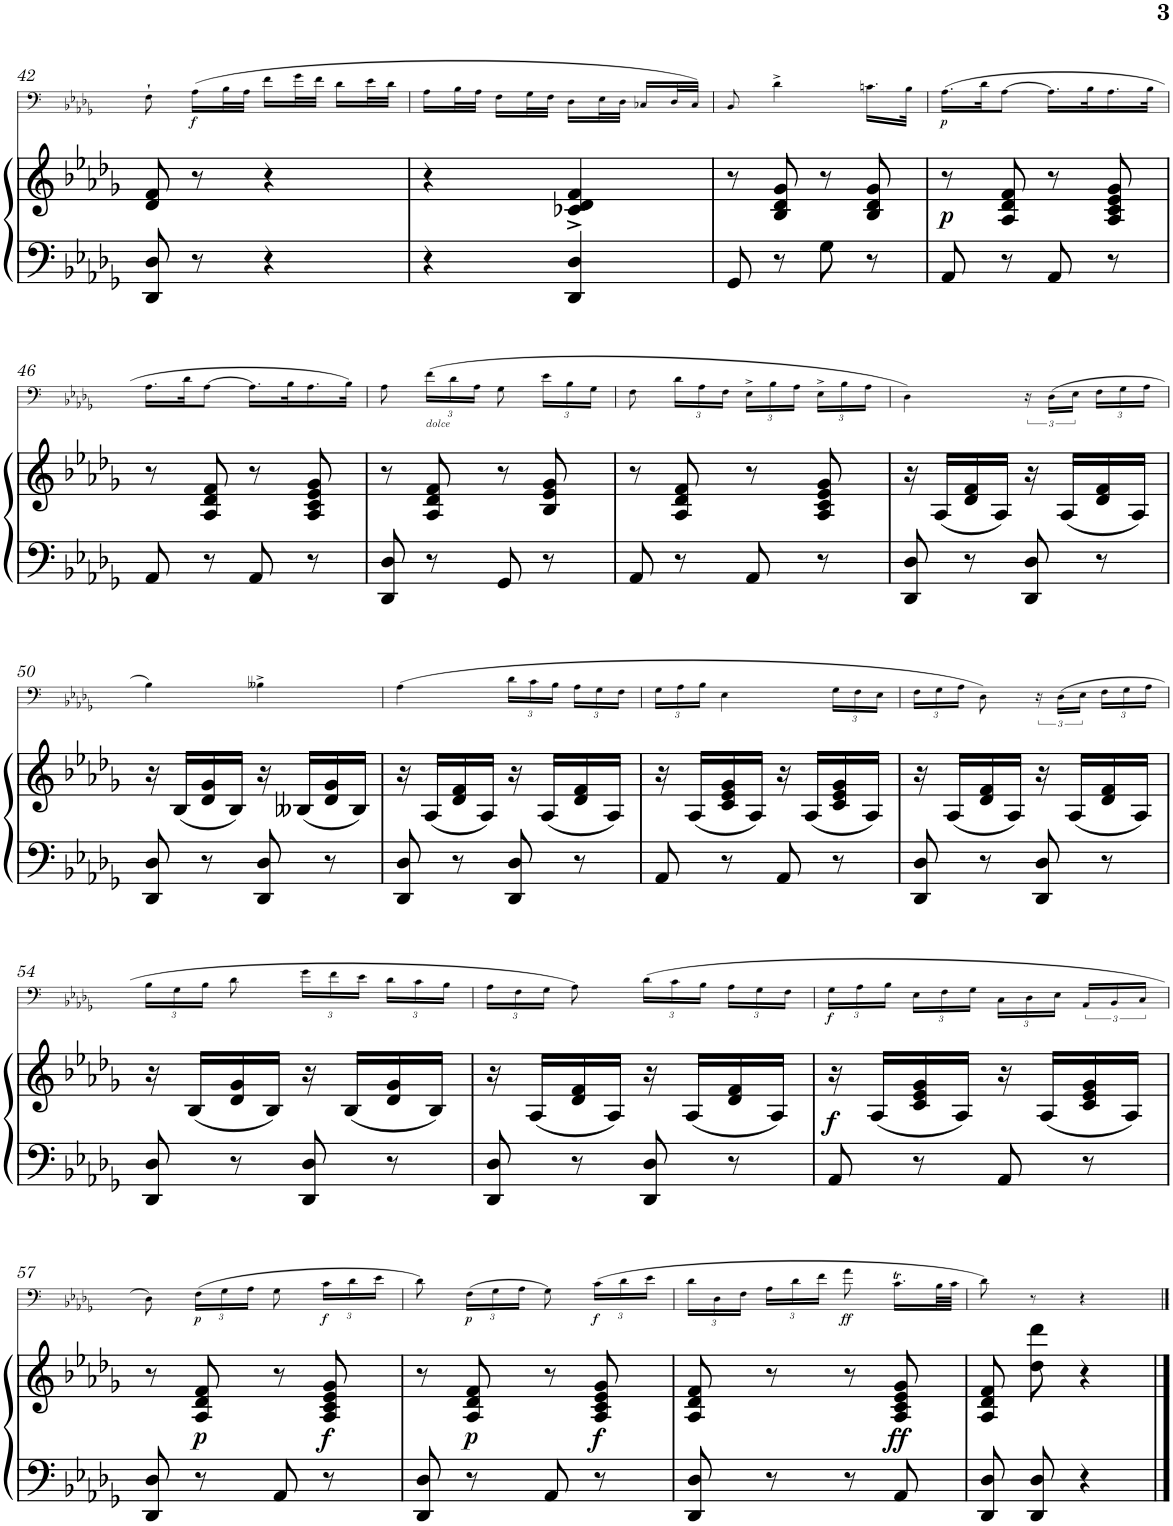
**kern	**kern	**dynam	**kern	**dynam
*part2	*part2	*part2	*part1	*part1
*staff3	*staff2	*staff2/3	*staff1	*staff1
*I"Piano	*	*	*I"Trombone	*
*I'Pno	*	*	*I'Trb	*
!!LO:PB:g=z
*clefF4	*clefG2	*	*clefF4	*
*k[b-e-a-d-g-]	*k[b-e-a-d-g-]	*	*k[b-e-a-d-g-]	*
*M2/4	*M2/4	*	*M2/4	*
=42	=42	=42	=42	=42
8DD-/ 8D-/	8d-/ 8f/	.	8F`\	.
!	!	!	!	!LO:DY:b
8r	8r	.	(16A-\LL	f
.	.	.	32B-\L	.
.	.	.	32A-\JJJ	.
4r	4r	.	16f\LL	.
.	.	.	32g-\L	.
.	.	.	32f\JJJ	.
.	.	.	16d-\LL	.
.	.	.	32e-\L	.
.	.	.	32d-\JJJ	.
=43	=43	=43	=43	=43
4r	4r	.	16A-\LL	.
.	.	.	32B-\L	.
.	.	.	32A-\JJJ	.
.	.	.	16F\LL	.
.	.	.	32G-\L	.
.	.	.	32F\JJJ	.
4DD-/ 4D-/	4c-X/^ 4d-/^ 4f/^	.	16D-\LL	.
.	.	.	32E-\L	.
.	.	.	32D-\JJJ	.
.	.	.	16C-X/LL	.
.	.	.	32D-/L	.
.	.	.	32C-/JJJ)	.
=44	=44	=44	=44	=44
8GG-/	8r	.	8BB-/	.
8r	8B-/ 8d-/ 8g-/	.	4d-^\	.
8G-\	8r	.	.	.
8r	8B-/ 8d-/ 8g-/	.	16.cn\LL	.
.	.	.	32B-\JJk	.
=45	=45	=45	=45	=45
!	!	!LO:DY:b	!	!LO:DY:b
8AA-/	8r	p	(16.A-\LL	p
.	.	.	32d-\JK	.
8r	8A-/ 8d-/ 8f/	.	[8A-\J	.
8AA-/	8r	.	16.A-\LL]	.
.	.	.	32B-\K	.
8r	8A-/ 8c/ 8e-/ 8g-/	.	16.A-\	.
.	.	.	32B-\JJk	.
!!LO:LB:g=z
=46	=46	=46	=46	=46
8AA-/	8r	.	16.A-\LL	.
.	.	.	32d-\JK	.
8r	8A-/ 8d-/ 8f/	.	[8A-\J	.
8AA-/	8r	.	16.A-\LL]	.
.	.	.	32B-\K	.
8r	8A-/ 8c/ 8e-/ 8g-/	.	16.A-\	.
.	.	.	32B-\JJk)	.
=47	=47	=47	=47	=47
8DD-/ 8D-/	8r	.	8A-\	.
*	*	*	*Xbrackettup	*
!	!	!	!LO:TX:b:i:t=dolce	!
8r	8A-/ 8d-/ 8f/	.	(24f\LL	.
.	.	.	24d-\	.
.	.	.	24A-\JJ	.
8GG-/	8r	.	8G-\	.
8r	8B-/ 8e-/ 8g-/	.	24e-\LL	.
.	.	.	24B-\	.
.	.	.	24G-\JJ	.
=48	=48	=48	=48	=48
8AA-/	8r	.	8F\	.
8r	8A-/ 8d-/ 8f/	.	24d-\LL	.
.	.	.	24A-\	.
.	.	.	24F\JJ	.
8AA-/	8r	.	24E-^\LL	.
.	.	.	24B-\	.
.	.	.	24A-\JJ	.
8r	8A-/ 8c/ 8e-/ 8g-/	.	24E-^\LL	.
.	.	.	24B-\	.
.	.	.	24A-\JJ	.
=49	=49	=49	=49	=49
8DD-/ 8D-/	16r	.	4D-\)	.
.	(16A-/LL	.	.	.
8r	16d-/ 16f/	.	.	.
.	16A-/JJ)	.	.	.
*	*	*	*brackettup	*
8DD-/ 8D-/	16r	.	24r	.
.	.	.	(24D-\LL	.
.	(16A-/LL	.	.	.
.	.	.	24E-\JJ	.
*	*	*	*Xbrackettup	*
8r	16d-/ 16f/	.	24F\LL	.
.	.	.	24G-\	.
.	16A-/JJ)	.	.	.
.	.	.	24A-\JJ	.
!!LO:LB:g=z
=50	=50	=50	=50	=50
8DD-/ 8D-/	16r	.	4B-\)	.
.	(16B-/LL	.	.	.
8r	16d-/ 16g-/	.	.	.
.	16B-/JJ)	.	.	.
8DD-/ 8D-/	16r	.	4B--X^\	.
.	(16B--X/LL	.	.	.
8r	16d-/ 16g-/	.	.	.
.	16B--/JJ)	.	.	.
=51	=51	=51	=51	=51
8DD-/ 8D-/	16r	.	(4A-\	.
.	(16A-/LL	.	.	.
8r	16d-/ 16f/	.	.	.
.	16A-/JJ)	.	.	.
8DD-/ 8D-/	16r	.	24d-\LL	.
.	.	.	24c\	.
.	(16A-/LL	.	.	.
.	.	.	24B-\JJ	.
8r	16d-/ 16f/	.	24A-\LL	.
.	.	.	24G-\	.
.	16A-/JJ)	.	.	.
.	.	.	24F\JJ	.
=52	=52	=52	=52	=52
8AA-/	16r	.	24G-\LL	.
.	.	.	24A-\	.
.	(16A-/LL	.	.	.
.	.	.	24B-\JJ	.
8r	16c/ 16e-/ 16g-/	.	4E-\	.
.	16A-/JJ)	.	.	.
8AA-/	16r	.	.	.
.	(16A-/LL	.	.	.
8r	16c/ 16e-/ 16g-/	.	24G-\LL	.
.	.	.	24F\	.
.	16A-/JJ)	.	.	.
.	.	.	24E-\JJ	.
=53	=53	=53	=53	=53
8DD-/ 8D-/	16r	.	24F\LL	.
.	.	.	24G-\	.
.	(16A-/LL	.	.	.
.	.	.	24A-\JJ	.
8r	16d-/ 16f/	.	8D-\)	.
.	16A-/JJ)	.	.	.
*	*	*	*brackettup	*
8DD-/ 8D-/	16r	.	24r	.
.	.	.	(24D-\LL	.
.	(16A-/LL	.	.	.
.	.	.	24E-\JJ	.
*	*	*	*Xbrackettup	*
8r	16d-/ 16f/	.	24F\LL	.
.	.	.	24G-\	.
.	16A-/JJ)	.	.	.
.	.	.	24A-\JJ	.
!!LO:LB:g=z
=54	=54	=54	=54	=54
8DD-/ 8D-/	16r	.	24B-\LL	.
.	.	.	24G-\	.
.	(16B-/LL	.	.	.
.	.	.	24B-\JJ	.
8r	16d-/ 16g-/	.	8d-\	.
.	16B-/JJ)	.	.	.
8DD-/ 8D-/	16r	.	24g-\LL	.
.	.	.	24f\	.
.	(16B-/LL	.	.	.
.	.	.	24e-\JJ	.
8r	16d-/ 16g-/	.	24d-\LL	.
.	.	.	24c\	.
.	16B-/JJ)	.	.	.
.	.	.	24B-\JJ	.
=55	=55	=55	=55	=55
8DD-/ 8D-/	16r	.	24A-\LL	.
.	.	.	24F\	.
.	(16A-/LL	.	.	.
.	.	.	24G-\JJ	.
8r	16d-/ 16f/	.	8A-\)	.
.	16A-/JJ)	.	.	.
8DD-/ 8D-/	16r	.	(24d-\LL	.
.	.	.	24c\	.
.	(16A-/LL	.	.	.
.	.	.	24B-\JJ	.
8r	16d-/ 16f/	.	24A-\LL	.
.	.	.	24G-\	.
.	16A-/JJ)	.	.	.
.	.	.	24F\JJ	.
=56	=56	=56	=56	=56
!	!	!LO:DY:b	!	!LO:DY:b
8AA-/	16r	f	24G-\LL	f
.	.	.	24A-\	.
.	(16A-/LL	.	.	.
.	.	.	24B-\JJ	.
8r	16c/ 16e-/ 16g-/	.	24E-\LL	.
.	.	.	24F\	.
.	16A-/JJ)	.	.	.
.	.	.	24G-\JJ	.
8AA-/	16r	.	24C\LL	.
.	.	.	24D-\	.
.	(16A-/LL	.	.	.
.	.	.	24E-\JJ	.
*	*	*	*brackettup	*
8r	16c/ 16e-/ 16g-/	.	24AA-/LL	.
.	.	.	24BB-/	.
.	16A-/JJ)	.	.	.
.	.	.	24C/JJ	.
!!LO:LB:g=z
=57	=57	=57	=57	=57
8DD-/ 8D-/	8r	.	8D-\)	.
*	*	*	*Xbrackettup	*
!	!	!LO:DY:b	!	!LO:DY:b
8r	8A-/ 8d-/ 8f/	p	(24F\LL	p
.	.	.	24G-\	.
.	.	.	24A-\JJ	.
8AA-/	8r	.	8G-\	.
!	!	!LO:DY:b	!	!LO:DY:b
8r	8A-/ 8c/ 8e-/ 8g-/	f	24c\LL	f
.	.	.	24d-\	.
.	.	.	24e-\JJ	.
=58	=58	=58	=58	=58
8DD-/ 8D-/	8r	.	8d-\)	.
!	!	!LO:DY:b	!	!LO:DY:b
8r	8A-/ 8d-/ 8f/	p	(24F\LL	p
.	.	.	24G-\	.
.	.	.	24A-\JJ	.
8AA-/	8r	.	8G-\)	.
!	!	!LO:DY:b	!	!LO:DY:b
8r	8A-/ 8c/ 8e-/ 8g-/	f	(24c\LL	f
.	.	.	24d-\	.
.	.	.	24e-\JJ	.
=59	=59	=59	=59	=59
8DD-/ 8D-/	8A-/ 8d-/ 8f/	.	24d-\LL	.
.	.	.	24D-\	.
.	.	.	24F\JJ	.
8r	8r	.	24A-\LL	.
.	.	.	24d-\	.
.	.	.	24f\JJ	.
!	!	!	!	!LO:DY:b
8r	8r	.	8a-\	ff
!	!	!LO:DY:b	!	!
8AA-/	8A-/ 8c/ 8e-/ 8g-/	ff	16.ct\LL	.
.	.	.	64B-\LL	.
.	.	.	64c\JJJJ	.
=60	=60	=60	=60	=60
8DD-/ 8D-/L	8A-/ 8d-/ 8f/	.	8d-\)	.
8DD-/ 8D-/J	8dd-\ 8ddd-\	.	8r	.
4r	4r	.	4r	.
==	==	==	==	==
*-	*-	*-	*-	*-
